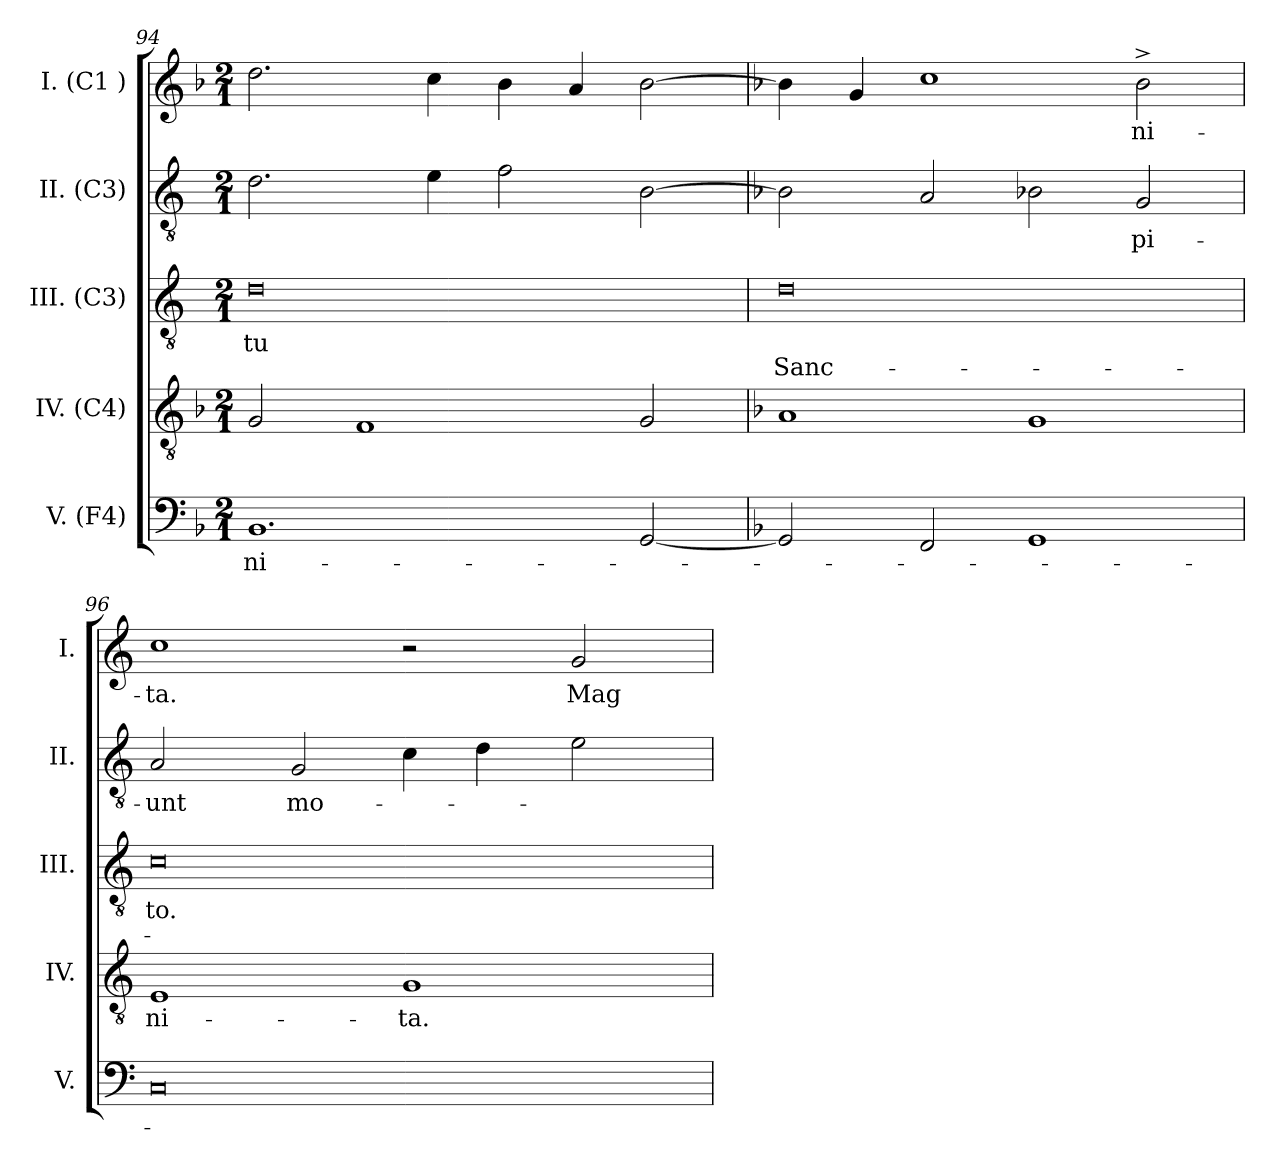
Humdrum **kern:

**kern	**text	**kern	**text	**kern	**text	**text	**kern	**text	**kern	**text
*part5	*part5	*part4	*part4	*part3	*part3	*part3	*part2	*part2	*part1	*part1
*staff5	*staff5	*staff4	*staff4	*staff3	*staff3	*staff3	*staff2	*staff2	*staff1	*staff1
*I"V. (F4)	*	*I"IV. (C4)	*	*I"III. (C3)	*	*	*I"II. (C3)	*	*I"I. (C1 )	*
*I'V.	*	*I'IV.	*	*I'III.	*	*	*I'II.	*	*I'I.	*
*clefF4	*	*clefGv2	*	*clefGv2	*	*	*clefGv2	*	*clefG2	*
*k[b-]	*	*k[b-]	*	*	*	*	*	*	*k[b-]	*
*F:	*	*F:	*	*	*	*	*	*	*F:	*
*M2/1	*	*M2/1	*	*M2/1	*	*	*M2/1	*	*M2/1	*
=94	=94	=94	=94	=94	=94	=94	=94	=94	=94	=94
!	!LO:LY:b:cj	!	!	!	!LO:LY:b:rj	!	!	!	!	!
1.BB-	-ni-	2G/	.	0d	-tu	.	2.d\	.	2.dd\	.
.	.	1F	.	.	.	.	.	.	.	.
.	.	.	.	.	.	.	4e\	.	4cc\	.
.	.	.	.	.	.	.	2f\	.	4b-\	.
.	.	.	.	.	.	.	.	.	4a/	.
[<2GG/	.	2G/	.	.	.	.	[>2B\	.	[>2b-\	.
=95	=95	=95	=95	=95	=95	=95	=95	=95	=95	=95
*	*	*	*	*	*	*	*k[b-]	*	*k[b-]	*
*	*	*	*	*	*	*	*F:	*	*F:	*
!	!	!	!	!	!	!LO:LY:b:cj	!	!	!	!
2GG/]	.	1A	.	0d	.	Sanc-	2B\]	.	4b-\]	.
.	.	.	.	.	.	.	.	.	4g/	.
2FF/	.	.	.	.	.	.	2A/	.	1cc	.
1GG	.	1G	.	.	.	.	2B-\	.	.	.
!	!	!	!	!	!	!	!	!LO:LY:b:cj	!	!LO:LY:b:cj
.	.	.	.	.	.	.	2G/	-pi-	2b-^<\	-ni-
!!LO:LB:g=z
=96	=96	=96	=96	=96	=96	=96	=96	=96	=96	=96
*k[]	*	*k[]	*	*	*	*	*k[]	*	*k[]	*
*C:	*	*C:	*	*	*	*	*C:	*	*C:	*
!	!	!	!LO:LY:b:rj	!	!LO:LY:b:rj	!	!	!LO:LY:b:cj	!	!LO:LY:b:cj
*^	*	*	*	*	*	*	*	*	*	*
0C	4.ryy	.	1E	-ni-	0c	-to.	.	2A/	-unt	1cc	-ta.
.	1ryy	.	.	.	.	.	.	.	.	.	.
!	!	!	!	!	!	!	!	!	!LO:LY:b	!	!
.	.	.	.	.	.	.	.	2G/	mo-	.	.
!	!	!	!	!LO:LY:b:cj	!	!	!	!	!	!	!
.	.	.	1G	-ta.	.	.	.	4c\	.	2r	.
.	.	.	.	.	.	.	.	4d\	.	.	.
.	2ryy	.	.	.	.	.	.	.	.	.	.
!	!	!	!	!	!	!	!	!	!	!	!LO:LY:b:cj
.	.	.	.	.	.	.	.	2e\	.	2g/	Mag-
.	8ryy	.	.	.	.	.	.	.	.	.	.
*v	*v	*	*	*	*	*	*	*	*	*	*
=	=	=	=	=	=	=	=	=	=	=
*-	*-	*-	*-	*-	*-	*-	*-	*-	*-	*-
